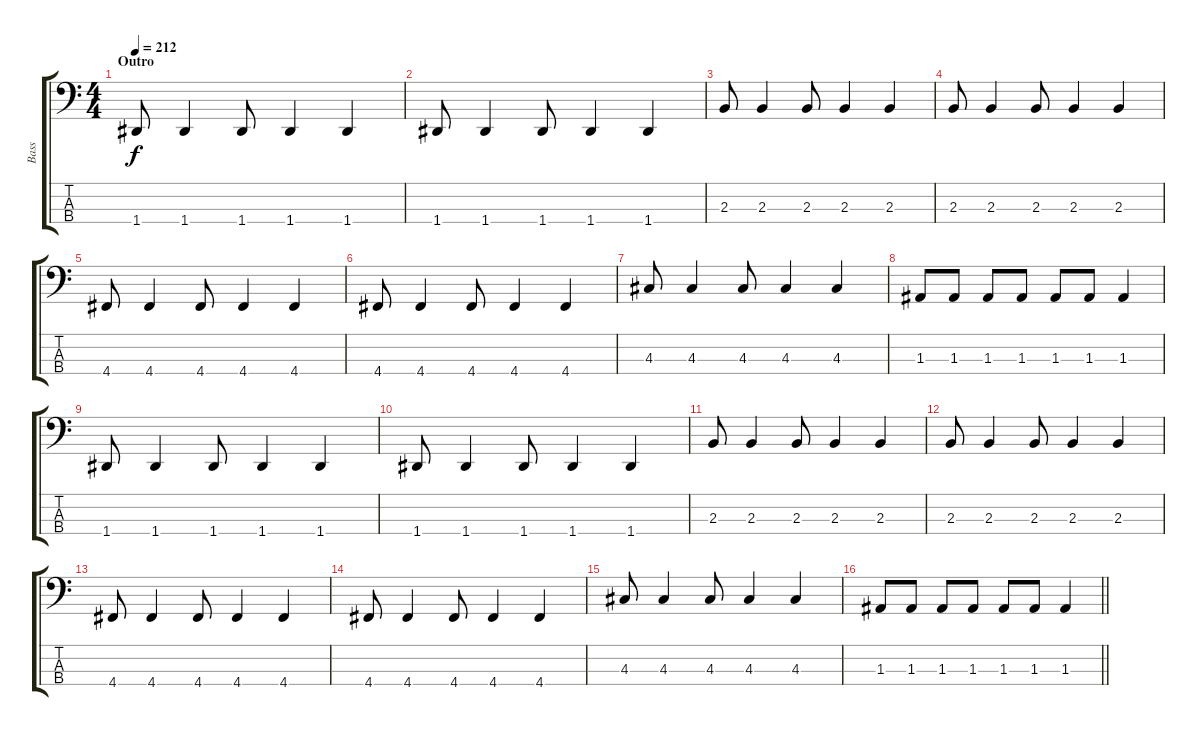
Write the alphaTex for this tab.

\track ("Bass" "Bass") {instrument electricbassfinger}
\staff {score tabs}
\tuning (G2 D2 A1 D1) {hide}
\ts (4 4)
\section ("" "Outro")
\tempo 212
\clef f4
\ks c
1.4.8{dy f} 1.4.4 1.4.8 1.4.4 1.4.4 |
1.4.8 1.4.4 1.4.8 1.4.4 1.4.4 |
2.3.8 2.3.4 2.3.8 2.3.4 2.3.4 |
2.3.8 2.3.4 2.3.8 2.3.4 2.3.4 |
4.4.8 4.4.4 4.4.8 4.4.4 4.4.4 |
4.4.8 4.4.4 4.4.8 4.4.4 4.4.4 |
4.3.8 4.3.4 4.3.8 4.3.4 4.3.4 |
1.3.8 1.3.8 1.3.8 1.3.8 1.3.8 1.3.8 1.3.4 |
1.4.8 1.4.4 1.4.8 1.4.4 1.4.4 |
1.4.8 1.4.4 1.4.8 1.4.4 1.4.4 |
2.3.8 2.3.4 2.3.8 2.3.4 2.3.4 |
2.3.8 2.3.4 2.3.8 2.3.4 2.3.4 |
4.4.8 4.4.4 4.4.8 4.4.4 4.4.4 |
4.4.8 4.4.4 4.4.8 4.4.4 4.4.4 |
4.3.8 4.3.4 4.3.8 4.3.4 4.3.4 |
\barLineRight lightlight
1.3.8 1.3.8 1.3.8 1.3.8 1.3.8 1.3.8 1.3.4
